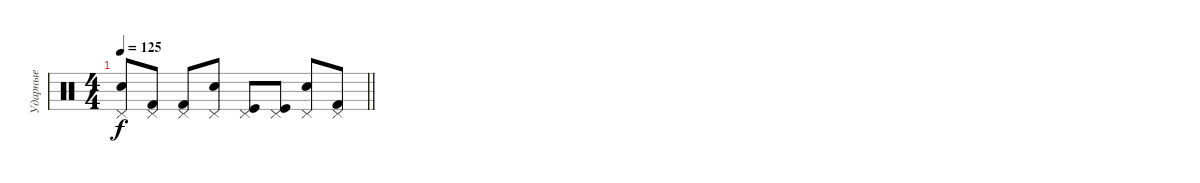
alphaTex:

\track ("Ударные" "Ударные") {instrument percussion}
\staff {score}
\articulation defaults
\ts (4 4)
\tempo 125
\clef neutral
\barLineRight lightlight
\ks c
("Electric Snare (hit)" "Pedal Hi-Hat (hit)").8{dy f} ("Kick (hit) 2" "Pedal Hi-Hat (hit)").8 ("Kick (hit) 2" "Pedal Hi-Hat (hit)").8 ("Electric Snare (hit)" "Pedal Hi-Hat (hit)").8 ("Kick (hit)" "Pedal Hi-Hat (hit)").8 ("Kick (hit)" "Pedal Hi-Hat (hit)").8 ("Electric Snare (hit)" "Pedal Hi-Hat (hit)").8 ("Kick (hit) 2" "Pedal Hi-Hat (hit)").8
